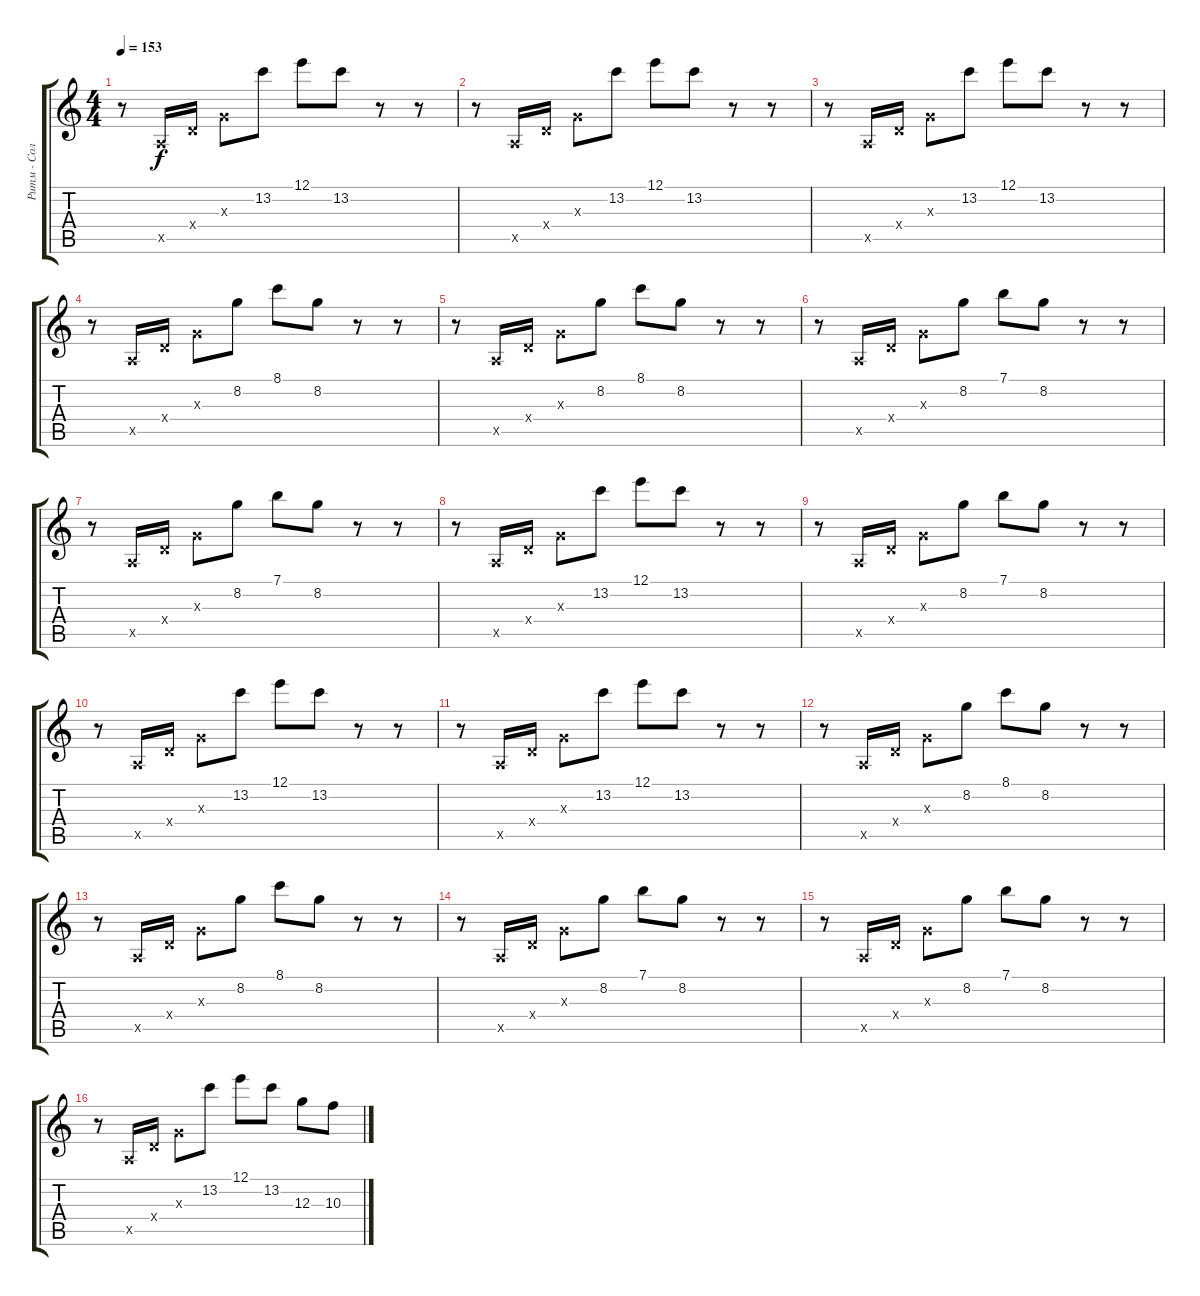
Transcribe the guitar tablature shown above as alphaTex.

\track ("Ритм - Соло" "Ритм - Сол") {instrument overdrivenguitar}
\staff {score tabs}
\tuning (E4 B3 G3 D3 A2 E2) {hide}
\ts (4 4)
\tempo 153
\clef g2
\ks c
r.8{dy f} 0.5{x}.16 0.4{x}.16 0.3{x}.8 13.2.8 12.1.8 13.2.8 r.8 r.8 |
r.8 0.5{x}.16 0.4{x}.16 0.3{x}.8 13.2.8 12.1.8 13.2.8 r.8 r.8 |
r.8 0.5{x}.16 0.4{x}.16 0.3{x}.8 13.2.8 12.1.8 13.2.8 r.8 r.8 |
r.8 0.5{x}.16 0.4{x}.16 0.3{x}.8 8.2.8 8.1.8 8.2.8 r.8 r.8 |
r.8 0.5{x}.16 0.4{x}.16 0.3{x}.8 8.2.8 8.1.8 8.2.8 r.8 r.8 |
r.8 0.5{x}.16 0.4{x}.16 0.3{x}.8 8.2.8 7.1.8 8.2.8 r.8 r.8 |
r.8 0.5{x}.16 0.4{x}.16 0.3{x}.8 8.2.8 7.1.8 8.2.8 r.8 r.8 |
r.8 0.5{x}.16 0.4{x}.16 0.3{x}.8 13.2.8 12.1.8 13.2.8 r.8 r.8 |
r.8 0.5{x}.16 0.4{x}.16 0.3{x}.8 8.2.8 7.1.8 8.2.8 r.8 r.8 |
r.8 0.5{x}.16 0.4{x}.16 0.3{x}.8 13.2.8 12.1.8 13.2.8 r.8 r.8 |
r.8 0.5{x}.16 0.4{x}.16 0.3{x}.8 13.2.8 12.1.8 13.2.8 r.8 r.8 |
r.8 0.5{x}.16 0.4{x}.16 0.3{x}.8 8.2.8 8.1.8 8.2.8 r.8 r.8 |
r.8 0.5{x}.16 0.4{x}.16 0.3{x}.8 8.2.8 8.1.8 8.2.8 r.8 r.8 |
r.8 0.5{x}.16 0.4{x}.16 0.3{x}.8 8.2.8 7.1.8 8.2.8 r.8 r.8 |
r.8 0.5{x}.16 0.4{x}.16 0.3{x}.8 8.2.8 7.1.8 8.2.8 r.8 r.8 |
r.8 0.5{x}.16 0.4{x}.16 0.3{x}.8 13.2.8 12.1.8 13.2.8 12.3.8 10.3.8
